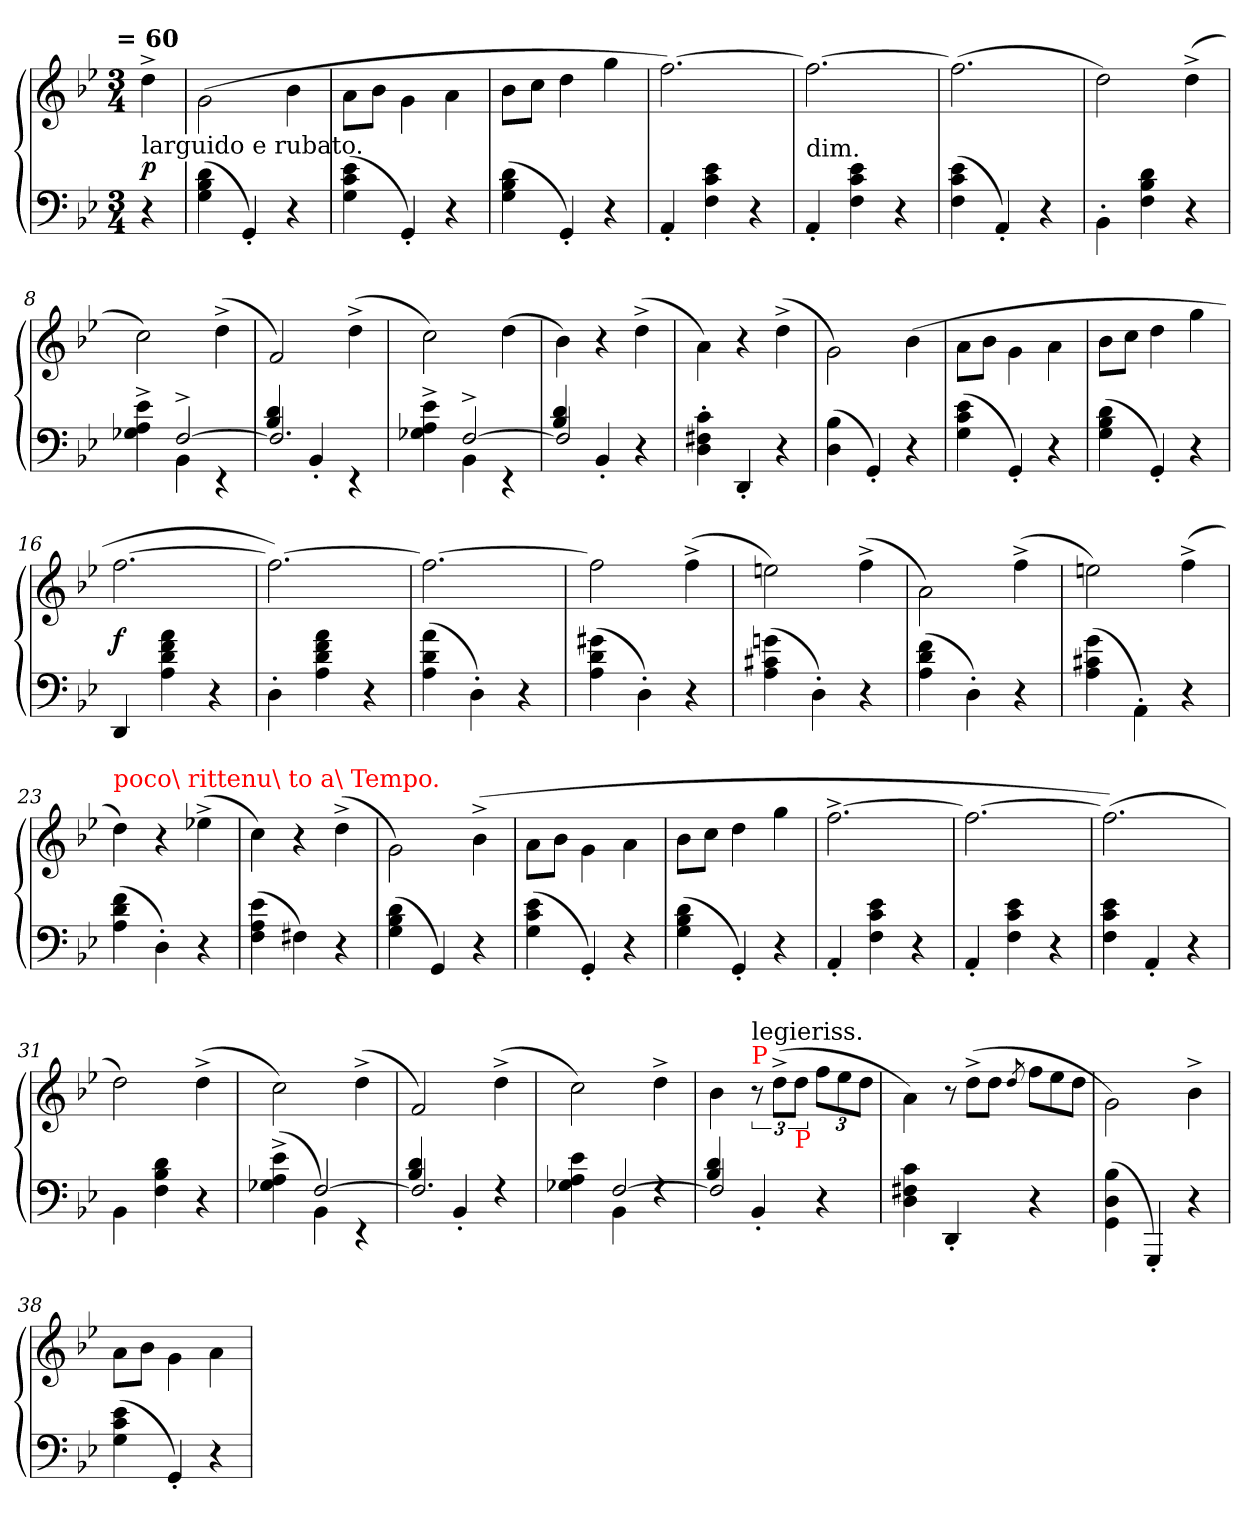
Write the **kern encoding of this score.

**kern	**kern	**dynam
*part1	*part1	*part1
*staff2	*staff1	*staff1/2
*clefF4	*clefG2	*
*k[b-e-]	*k[b-e-]	*
*g:	*g:	*
!!LO:TX:omd:t=&nbsp;=&nbsp;60
*M3/4	*M3/4	*
*MM90	*MM90	*
=	=	=
!	!LO:TX:b:t=larguido e rubato.	!
4r	4dd^>	p
=1	=1	=1
(4G 4B- 4d	(2g\	.
4GG')	.	.
4r	4b-	.
=2	=2	=2
(4G 4c 4e-	8a\L	.
.	8b-\J	.
4GG')	4g\	.
4r	4a\	.
=3	=3	=3
(4G 4B- 4d	8b-L	.
.	8ccJ	.
4GG')	4dd	.
4r	4gg	.
=4	=4	=4
4AA'	[2.ff)	.
4F 4c 4e-	.	.
4r	.	.
=5	=5	=5
!	!LO:TX:c:t=dim.	!
4AA'	2.ff_	.
4F 4c 4e-	.	.
4r	.	.
=6	=6	=6
(4F 4c 4e-	(2.ff]	.
4AA')	.	.
4r	.	.
=7	=7	=7
4BB-'\	2dd)	.
4F 4B- 4d	.	.
4r	(4dd^<	.
=8	=8	=8
*^	*	*
4ryy	4G-X^< 4A^< 4e-^<	2cc)	.
[2F^>	4BB-	.	.
.	4rEE	(4dd^<	.
=9	=9	=9	=9
2.F]	4B-/ 4d/	2f)	.
.	4BB-'</	.	.
.	4rEE	(4dd^<	.
=10	=10	=10	=10
4ryy	4G-X^< 4A^< 4e-^<	2cc)	.
[2F^>	4BB-	.	.
.	4rEE	(4dd	.
=11	=11	=11	=11
2F]	4B-/ 4d/	4b-)	.
.	4BB-'</	4r	.
4ryy	4r	(4dd^<	.
*v	*v	*	*
=12	=12	=12
4D'> 4F#X'> 4c'>	4a\)	.
4DD'<	4r	.
4r	(4dd^<	.
=13	=13	=13
(4D 4B-	2g\)	.
4GG'<)	.	.
4r	(4b-	.
=14	=14	=14
(4G 4c 4e-	8a\L	.
.	8b-\J	.
4GG')	4g\	.
4r	4a\	.
=15	=15	=15
(4G 4B- 4d	8b-L	.
.	8ccJ	.
4GG')	4dd	.
4r	4gg	.
=16	=16	=16
4DD	[2.ff	f
4A 4d 4f 4a	.	.
4r	.	.
=17	=17	=17
4D'>	2.ff_)	.
4A 4d 4f 4a	.	.
4r	.	.
=18	=18	=18
(4A 4d 4a	2.ff_	.
4D'>)	.	.
4r	.	.
=19	=19	=19
(4A 4d 4g#X	2ff]	.
4D'>)	.	.
4r	(4ff^<	.
=20	=20	=20
(4A 4c#X 4gn	2een)	.
4D'>)	.	.
4r	(4ff^<	.
=21	=21	=21
(4A 4d 4f	2a\)	.
4D'>)	.	.
4r	(4ff^<	.
=22	=22	=22
(4A 4c#X 4g	2een)	.
4AA'\)	.	.
4r	(4ff^<	.
=23	=23	=23
!	!LO:TX:a:color=red:t=poco\ rittenu\ to a\ Tempo.	!
(4A 4d 4f	4dd)	.
4D'>)	4r	.
4r	(4ee-X^<	.
=24	=24	=24
(4F 4A 4e-	4cc)	.
4F#X)	4r	.
4r	(4dd^<	.
=25	=25	=25
(4G 4B- 4d	2g\)	.
4GG)	.	.
4r	(4b-^<	.
=26	=26	=26
(4G 4c 4e-	8a\L	.
.	8b-\J	.
4GG'<)	4g\	.
4r	4a\	.
=27	=27	=27
(4G 4B- 4d	8b-L	.
.	8ccJ	.
4GG'<)	4dd	.
4r	4gg	.
=28	=28	=28
4AA'<	[2.ff^<	.
4F 4c 4e-	.	.
4r	.	.
=29	=29	=29
4AA'<	2.ff_	.
4F 4c 4e-	.	.
4r	.	.
=30	=30	=30
4F 4c 4e-	(2.ff])	.
4AA'<	.	.
4r	.	.
=31	=31	=31
4BB-\	2dd)	.
4F 4B- 4d	.	.
4r	(4dd^<	.
=32	=32	=32
*^	*	*
4ryy	(>4G-X^< 4A^< 4e-^<	2cc)	.
[2F	4BB-)	.	.
.	4rEE	(>4dd^<	.
=33	=33	=33	=33
2.F]	4B-/ 4d/	2f)	.
.	4BB-'</	.	.
.	4rF	(4dd^<	.
=34	=34	=34	=34
4G-X\ 4A\ 4e-\	4ryy	2cc)	.
[2F	4BB-	.	.
.	4rF	4dd^<	.
=35	=35	=35	=35
2F]	4B-/ 4d/	4b-	.
!	!	!LO:TX:a:color=red:t=P	!
!	!	!LO:TX:a:t=legieriss.	!
.	4BB-'</	12r	.
.	.	(12dd^<L	.
!	!	!LO:TX:b:color=red:t=P	!
.	.	12ddJ	.
*	*	*Xbrackettup	*
4r	4ryy	12ffL	.
.	.	12ee-	.
.	.	12ddJ	.
*v	*v	*	*
=36	=36	=36
4D 4F#X 4c	4a\)	.
*	*Xtuplet	*
4DD'<	12r	.
.	(12dd^<L	.
.	12ddJ	.
.	8qdd/	.
4r	12ffL	.
.	12ee-	.
.	12ddJ	.
=37	=37	=37
(4GG 4D 4B-	2g\)	.
4GGG'<)	.	.
4r	4b-^<	.
=38	=38	=38
(4G 4c 4e-	8a\L	.
.	8b-\J	.
4GG'<)	4g\	.
4r	4a\	.
=	=	=
*-	*-	*-
